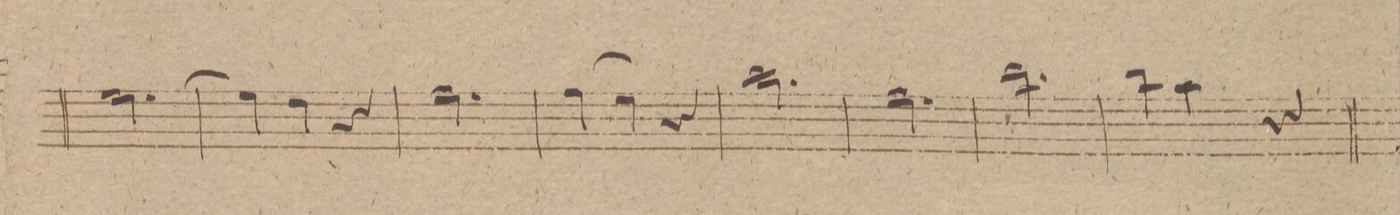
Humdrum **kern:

**kern	**dynam
*I"Oboe 1mo	*
*clefG2	*
*k[f#]	*
*met(c|)	*
*M3/4	*
[2.ee\	.
=223	=223
4ee\]	.
4dd\	.
4r	.
=224	=224
2.ff#\	.
=225	=225
(>4ff#\	.
4ee\)	.
4r	.
=226	=226
2.aa\	.
=227	=227
2.ff#\	.
=228	=228
2.bb\	.
=229	=229
4bb\	.
4aa\	.
4r	.
=230	=230
*-	*-
